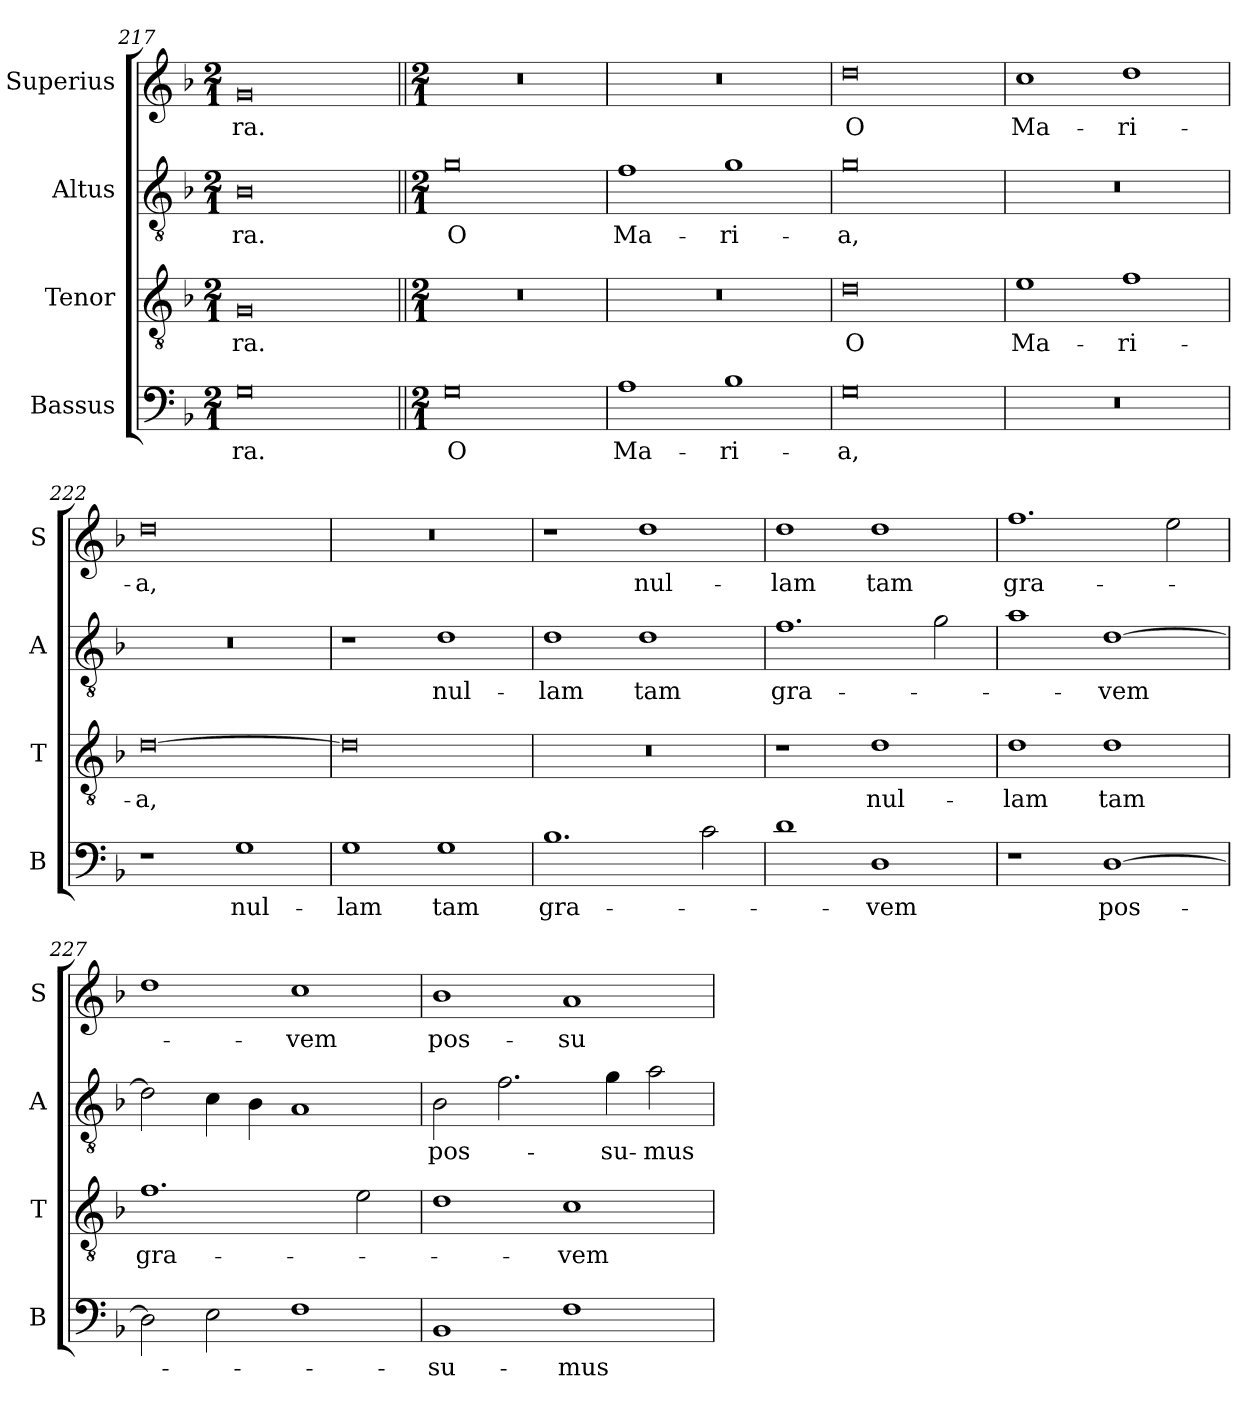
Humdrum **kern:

**kern	**text	**kern	**text	**kern	**text	**kern	**text
*part4	*part4	*part3	*part3	*part2	*part2	*part1	*part1
*staff4	*staff4	*staff3	*staff3	*staff2	*staff2	*staff1	*staff1
*I"Bassus	*	*I"Tenor	*	*I"Altus	*	*I"Superius	*
*I'B	*	*I'T	*	*I'A	*	*I'S	*
*clefF4	*	*clefGv2	*	*clefGv2	*	*clefG2	*
*k[b-]	*	*k[b-]	*	*k[b-]	*	*k[b-]	*
*M2/1	*	*M2/1	*	*M2/1	*	*M2/1	*
=217	=217	=217	=217	=217	=217	=217	=217
0G	-ra.	0G	-ra.	0B-/	-ra.	0g	-ra.
!!LO:LB:g=z
=218||	=218||	=218||	=218||	=218||	=218||	=218||	=218||
*M2/1	*	*M2/1	*	*M2/1	*	*M2/1	*
0G	O	0r	.	0g	O	0r	.
=219	=219	=219	=219	=219	=219	=219	=219
1A	Ma-	0r	.	1f	Ma-	0r	.
1B-	-ri-	.	.	1g	-ri-	.	.
=220	=220	=220	=220	=220	=220	=220	=220
0G	-a,	0d	O	0g	-a,	0dd	O
=221	=221	=221	=221	=221	=221	=221	=221
0r	.	1e	Ma-	0r	.	1cc	Ma-
.	.	1f	-ri-	.	.	1dd	-ri-
=222	=222	=222	=222	=222	=222	=222	=222
1r	.	[0d	-a,	0r	.	0dd	-a,
1G	nul-	.	.	.	.	.	.
=223	=223	=223	=223	=223	=223	=223	=223
1G	-lam	0d]	.	1r	.	0r	.
1G	tam	.	.	1d	nul-	.	.
=224	=224	=224	=224	=224	=224	=224	=224
1.B-	gra-	0r	.	1d	-lam	1r	.
.	.	.	.	1d	tam	1dd	nul-
2c\	.	.	.	.	.	.	.
=225	=225	=225	=225	=225	=225	=225	=225
1d	.	1r	.	1.f	gra-	1dd	-lam
1D	-vem	1d	nul-	.	.	1dd	tam
.	.	.	.	2g\	.	.	.
=226	=226	=226	=226	=226	=226	=226	=226
1r	.	1d	-lam	1a	.	1.ff	gra-
[1D	pos-	1d	tam	[1d	-vem	.	.
.	.	.	.	.	.	2ee\	.
=227	=227	=227	=227	=227	=227	=227	=227
2D\]	.	1.f	gra-	2d\]	.	1dd	.
2E\	.	.	.	4c\	.	.	.
.	.	.	.	4B-\	.	.	.
1F	.	.	.	1A	.	1cc	-vem
.	.	2e\	.	.	.	.	.
=228	=228	=228	=228	=228	=228	=228	=228
1BB-	-su-	1d	.	2B-\	pos-	1b-	pos-
.	.	.	.	2.f\	.	.	.
1F	-mus	1c	-vem	.	.	1a	-su-
.	.	.	.	4g\	-su-	.	.
.	.	.	.	2a\	-mus	.	.
=	=	=	=	=	=	=	=
*-	*-	*-	*-	*-	*-	*-	*-
